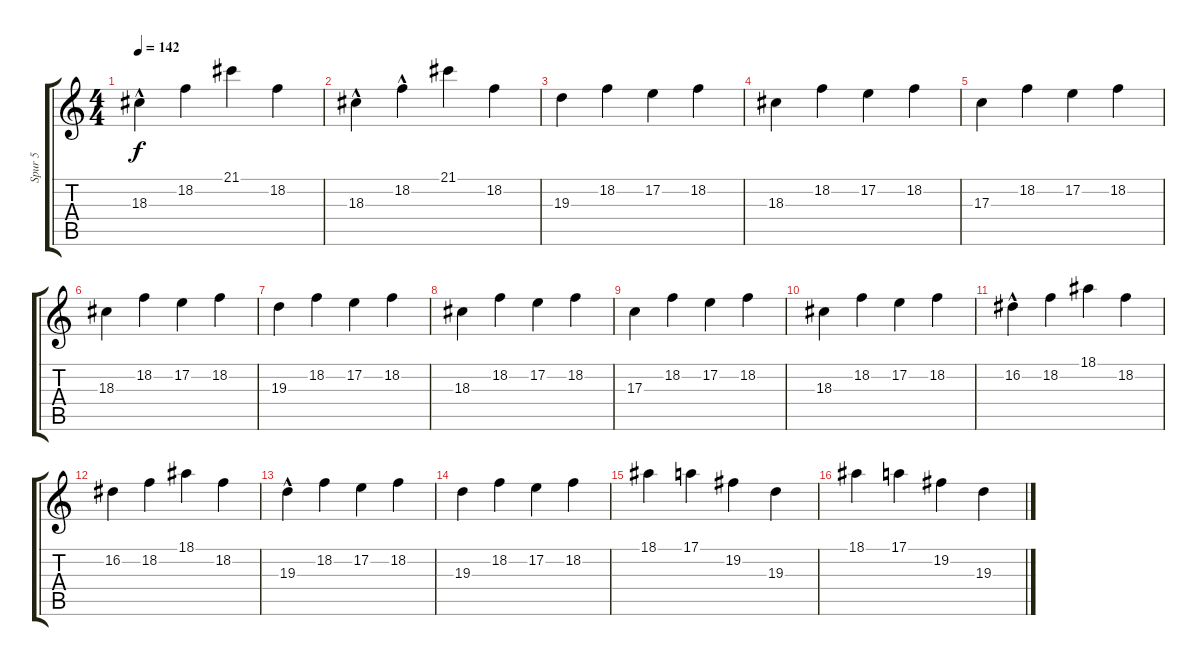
\track ("Spur 5" "Spur 5") {instrument xylophone}
\staff {score tabs}
\tuning (E4 B3 G3 D3 A2 E2) {hide}
\ts (4 4)
\tempo 142
\clef g2
\ks c
18.3{hac}.4{dy f} 18.2.4 21.1.4 18.2.4 |
18.3{hac}.4 18.2{hac}.4 21.1.4 18.2.4 |
19.3.4 18.2.4 17.2.4 18.2.4 |
18.3.4 18.2.4 17.2.4 18.2.4 |
17.3.4 18.2.4 17.2.4 18.2.4 |
18.3.4 18.2.4 17.2.4 18.2.4 |
19.3.4 18.2.4 17.2.4 18.2.4 |
18.3.4 18.2.4 17.2.4 18.2.4 |
17.3.4 18.2.4 17.2.4 18.2.4 |
18.3.4 18.2.4 17.2.4 18.2.4 |
16.2{hac}.4 18.2.4 18.1.4 18.2.4 |
16.2.4 18.2.4 18.1.4 18.2.4 |
19.3{hac}.4 18.2.4 17.2.4 18.2.4 |
19.3.4 18.2.4 17.2.4 18.2.4 |
18.1.4 17.1.4 19.2.4 19.3.4 |
18.1.4 17.1.4 19.2.4 19.3.4
